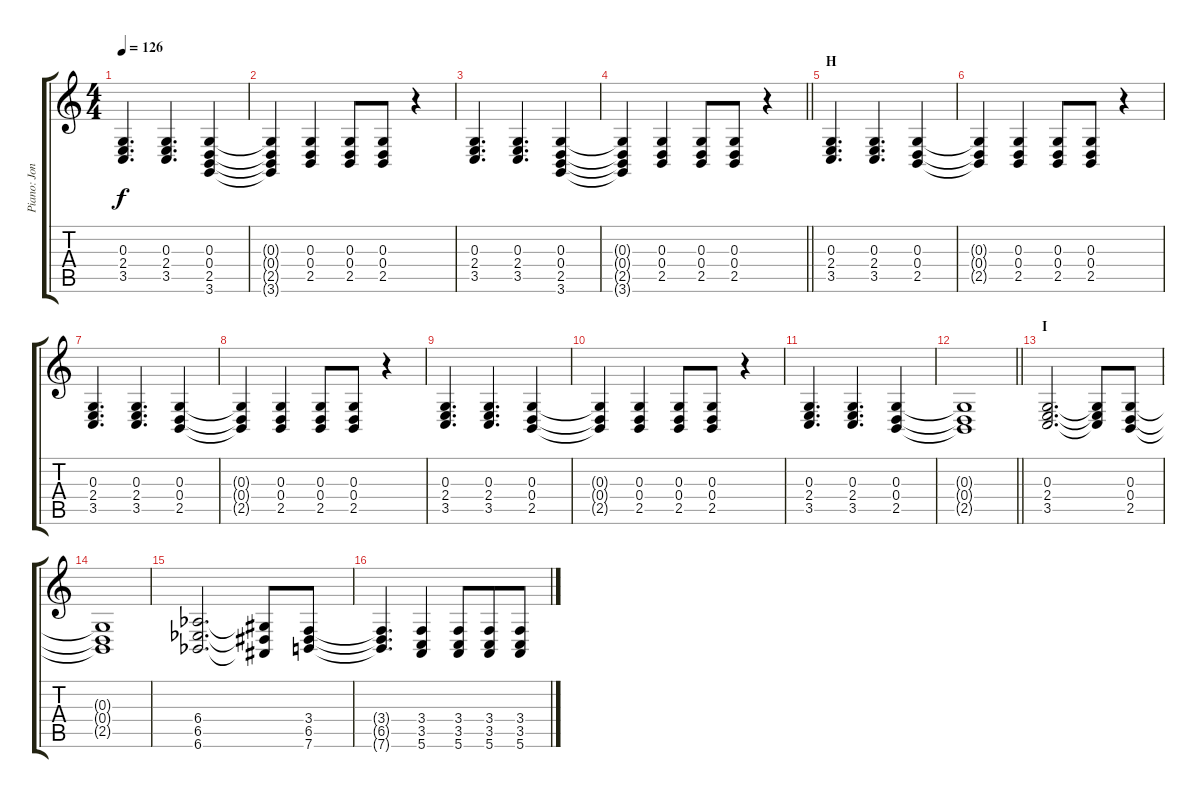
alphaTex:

\track ("Piano: Jon" "Piano: Jon") {instrument electricgrandpiano}
\staff {score tabs}
\tuning (E4 B3 G3 D3 A2 E2) {hide}
\ts (4 4)
\tempo 126
\clef g2
\ks c
(0.3 2.4 3.5).4{d dy f} (0.3 2.4 3.5).4{d} (0.3 0.4 2.5 3.6).4 |
(0.3{t} 0.4{t} 2.5{t} 3.6{t}).4 (0.3 0.4 2.5).4 (0.3 0.4 2.5).8 (0.3 0.4 2.5).8 r.4 |
(0.3 2.4 3.5).4{d} (0.3 2.4 3.5).4{d} (0.3 0.4 2.5 3.6).4 |
\barLineRight lightlight
(0.3{t} 0.4{t} 2.5{t} 3.6{t}).4 (0.3 0.4 2.5).4 (0.3 0.4 2.5).8 (0.3 0.4 2.5).8 r.4 |
\section ("" "H")
(0.3 2.4 3.5).4{d} (0.3 2.4 3.5).4{d} (0.3 0.4 2.5).4 |
(0.3{t} 0.4{t} 2.5{t}).4 (0.3 0.4 2.5).4 (0.3 0.4 2.5).8 (0.3 0.4 2.5).8 r.4 |
(0.3 2.4 3.5).4{d} (0.3 2.4 3.5).4{d} (0.3 0.4 2.5).4 |
(0.3{t} 0.4{t} 2.5{t}).4 (0.3 0.4 2.5).4 (0.3 0.4 2.5).8 (0.3 0.4 2.5).8 r.4 |
(0.3 2.4 3.5).4{d} (0.3 2.4 3.5).4{d} (0.3 0.4 2.5).4 |
(0.3{t} 0.4{t} 2.5{t}).4 (0.3 0.4 2.5).4 (0.3 0.4 2.5).8 (0.3 0.4 2.5).8 r.4 |
(0.3 2.4 3.5).4{d} (0.3 2.4 3.5).4{d} (0.3 0.4 2.5).4 |
\barLineRight lightlight
(0.3{t} 0.4{t} 2.5{t}).1 |
\section ("" "I")
(0.3 2.4 3.5).2{d} (0.3{t} 2.4{t} 3.5{t}).8 (0.3 0.4 2.5).8 |
(0.3{t} 0.4{t} 2.5{t}).1 |
(6.4{acc b} 6.5{acc b} 6.6{acc b}).2{d} (6.4{t} 6.5{t} 6.6{t}).8 (3.4 6.5 7.6).8 |
(3.4{t} 6.5{t} 7.6{t}).4{d} (3.4 3.5 5.6).4 (3.4 3.5 5.6).8{beam merge} (3.4 3.5 5.6).8 (3.4 3.5 5.6).8
